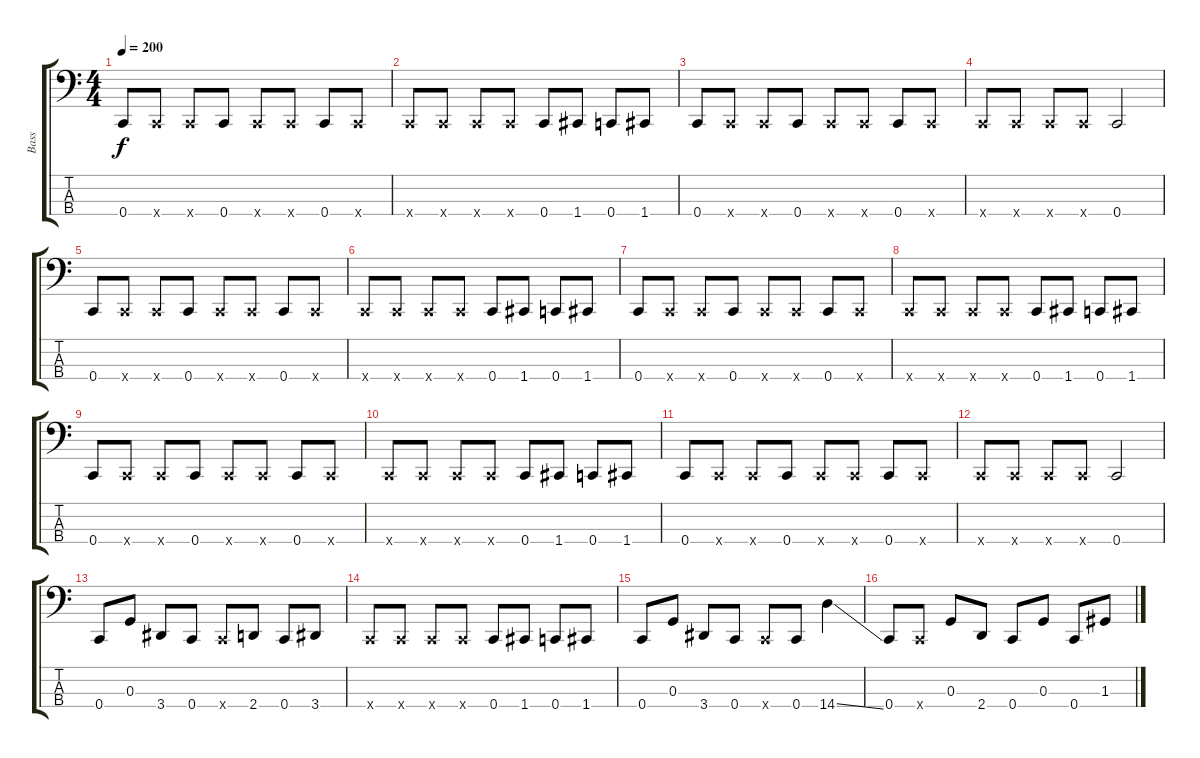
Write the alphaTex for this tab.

\track ("Bass" "Bass") {instrument electricbasspick}
\staff {score tabs}
\tuning (F2 C2 G1 C1) {hide}
\ts (4 4)
\tempo 200
\clef f4
\ks c
0.4.8{dy f} 0.4{x}.8 0.4{x}.8 0.4.8 0.4{x}.8 0.4{x}.8 0.4.8 0.4{x}.8 |
0.4{x}.8 0.4{x}.8 0.4{x}.8 0.4{x}.8 0.4.8 1.4.8 0.4.8 1.4.8 |
0.4.8 0.4{x}.8 0.4{x}.8 0.4.8 0.4{x}.8 0.4{x}.8 0.4.8 0.4{x}.8 |
0.4{x}.8 0.4{x}.8 0.4{x}.8 0.4{x}.8 0.4.2 |
0.4.8 0.4{x}.8 0.4{x}.8 0.4.8 0.4{x}.8 0.4{x}.8 0.4.8 0.4{x}.8 |
0.4{x}.8 0.4{x}.8 0.4{x}.8 0.4{x}.8 0.4.8 1.4.8 0.4.8 1.4.8 |
0.4.8 0.4{x}.8 0.4{x}.8 0.4.8 0.4{x}.8 0.4{x}.8 0.4.8 0.4{x}.8 |
0.4{x}.8 0.4{x}.8 0.4{x}.8 0.4{x}.8 0.4.8 1.4.8 0.4.8 1.4.8 |
0.4.8 0.4{x}.8 0.4{x}.8 0.4.8 0.4{x}.8 0.4{x}.8 0.4.8 0.4{x}.8 |
0.4{x}.8 0.4{x}.8 0.4{x}.8 0.4{x}.8 0.4.8 1.4.8 0.4.8 1.4.8 |
0.4.8 0.4{x}.8 0.4{x}.8 0.4.8 0.4{x}.8 0.4{x}.8 0.4.8 0.4{x}.8 |
0.4{x}.8 0.4{x}.8 0.4{x}.8 0.4{x}.8 0.4.2 |
0.4.8 0.3.8 3.4.8 0.4.8 0.4{x}.8 2.4.8 0.4.8 3.4.8 |
0.4{x}.8 0.4{x}.8 0.4{x}.8 0.4{x}.8 0.4.8 1.4.8 0.4.8 1.4.8 |
0.4.8 0.3.8 3.4.8 0.4.8 0.4{x}.8 0.4.8 14.4{ss}.4 |
0.4.8 0.4{x}.8 0.3.8 2.4.8 0.4.8 0.3.8 0.4.8 1.3.8
